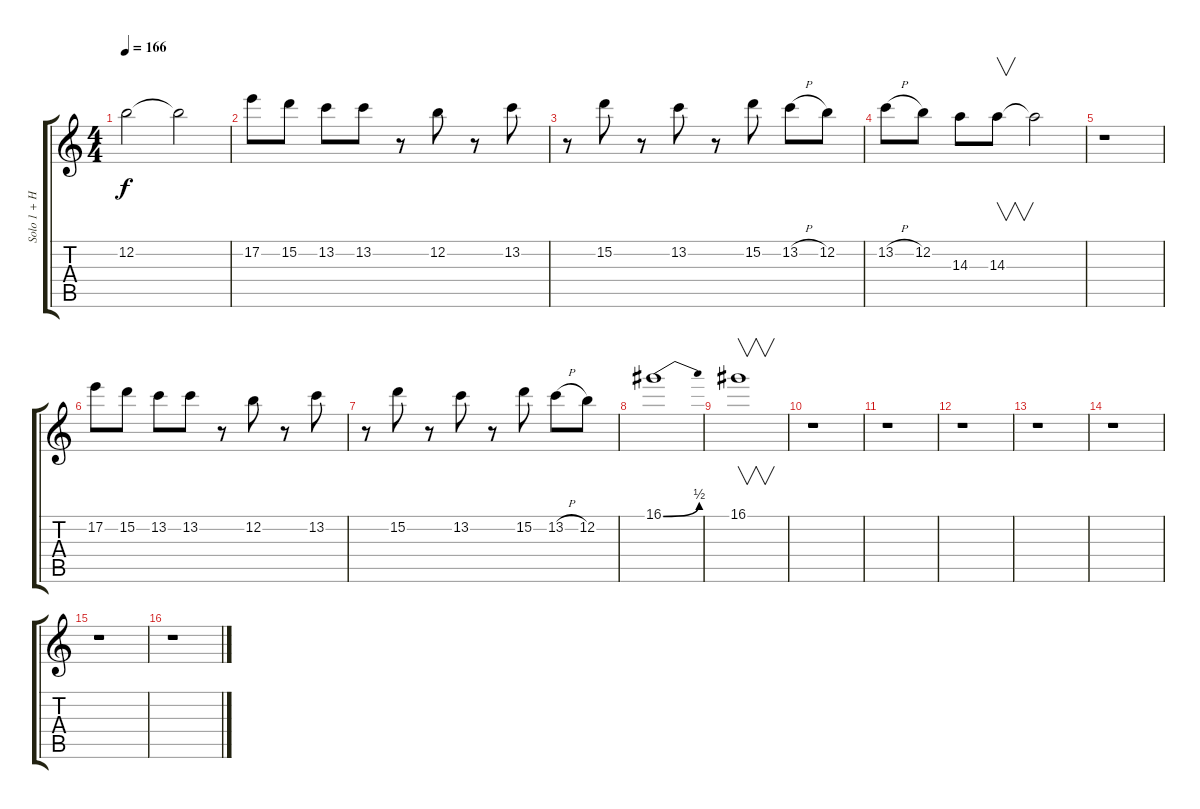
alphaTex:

\track ("Solo 1 + Harmonisé" "Solo 1 + H") {instrument distortionguitar}
\staff {score tabs}
\tuning (E4 B3 G3 D3 A2 E2) {hide}
\ts (4 4)
\tempo 166
\clef g2
\ks c
12.2.2{dy f} 12.2{t}.2 |
17.2.8 15.2.8 13.2.8 13.2.8 r.8 12.2.8 r.8 13.2.8 |
r.8 15.2.8 r.8 13.2.8 r.8 15.2.8 13.2{h}.8 12.2.8 |
13.2{h}.8 12.2.8 14.3.8 14.3.8{v} 14.3{t}.2 |
r.1 |
17.2.8 15.2.8 13.2.8 13.2.8 r.8 12.2.8 r.8 13.2.8 |
r.8 15.2.8 r.8 13.2.8 r.8 15.2.8 13.2{h}.8 12.2.8 |
16.1{be (bend 0 0 60 2)}.1 |
16.1.1{v} |
r.1 |
r.1 |
r.1 |
r.1 |
r.1 |
r.1 |
r.1
